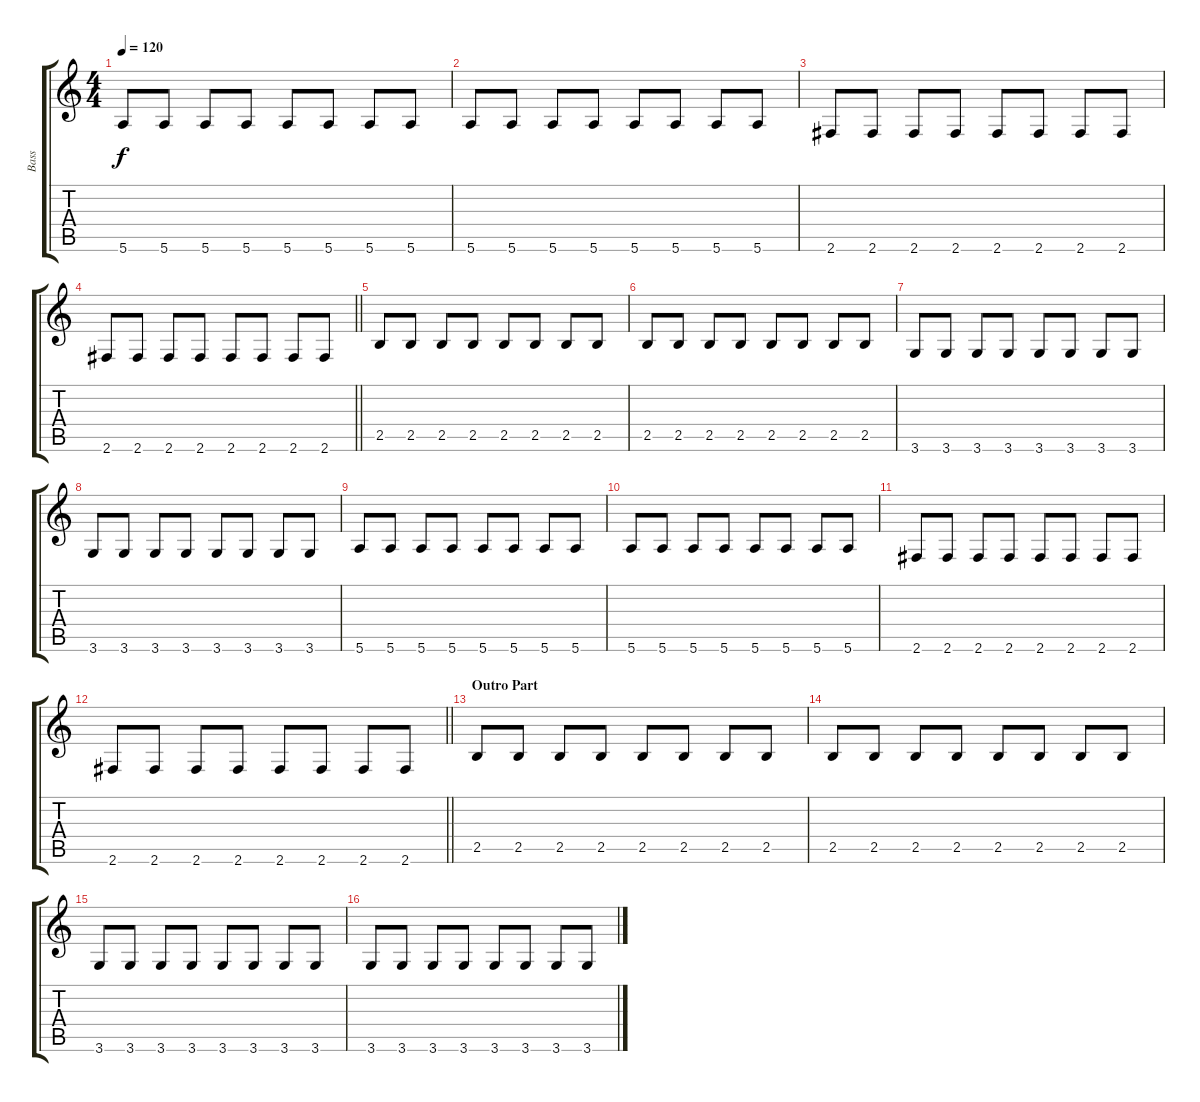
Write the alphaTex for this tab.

\track ("Bass" "Bass") {instrument electricbassfinger}
\staff {score tabs}
\tuning (E4 B3 G3 D3 A2 E2) {hide}
\ts (4 4)
\tempo 120
\clef g2
\ks c
5.6.8{dy f} 5.6.8 5.6.8 5.6.8 5.6.8 5.6.8 5.6.8 5.6.8 |
5.6.8 5.6.8 5.6.8 5.6.8 5.6.8 5.6.8 5.6.8 5.6.8 |
2.6.8 2.6.8 2.6.8 2.6.8 2.6.8 2.6.8 2.6.8 2.6.8 |
\barLineRight lightlight
2.6.8 2.6.8 2.6.8 2.6.8 2.6.8 2.6.8 2.6.8 2.6.8 |
2.5.8 2.5.8 2.5.8 2.5.8 2.5.8 2.5.8 2.5.8 2.5.8 |
2.5.8 2.5.8 2.5.8 2.5.8 2.5.8 2.5.8 2.5.8 2.5.8 |
3.6.8 3.6.8 3.6.8 3.6.8 3.6.8 3.6.8 3.6.8 3.6.8 |
3.6.8 3.6.8 3.6.8 3.6.8 3.6.8 3.6.8 3.6.8 3.6.8 |
5.6.8 5.6.8 5.6.8 5.6.8 5.6.8 5.6.8 5.6.8 5.6.8 |
5.6.8 5.6.8 5.6.8 5.6.8 5.6.8 5.6.8 5.6.8 5.6.8 |
2.6.8 2.6.8 2.6.8 2.6.8 2.6.8 2.6.8 2.6.8 2.6.8 |
\barLineRight lightlight
2.6.8 2.6.8 2.6.8 2.6.8 2.6.8 2.6.8 2.6.8 2.6.8 |
\section ("" "Outro Part")
2.5.8 2.5.8 2.5.8 2.5.8 2.5.8 2.5.8 2.5.8 2.5.8 |
2.5.8 2.5.8 2.5.8 2.5.8 2.5.8 2.5.8 2.5.8 2.5.8 |
3.6.8 3.6.8 3.6.8 3.6.8 3.6.8 3.6.8 3.6.8 3.6.8 |
3.6.8 3.6.8 3.6.8 3.6.8 3.6.8 3.6.8 3.6.8 3.6.8
